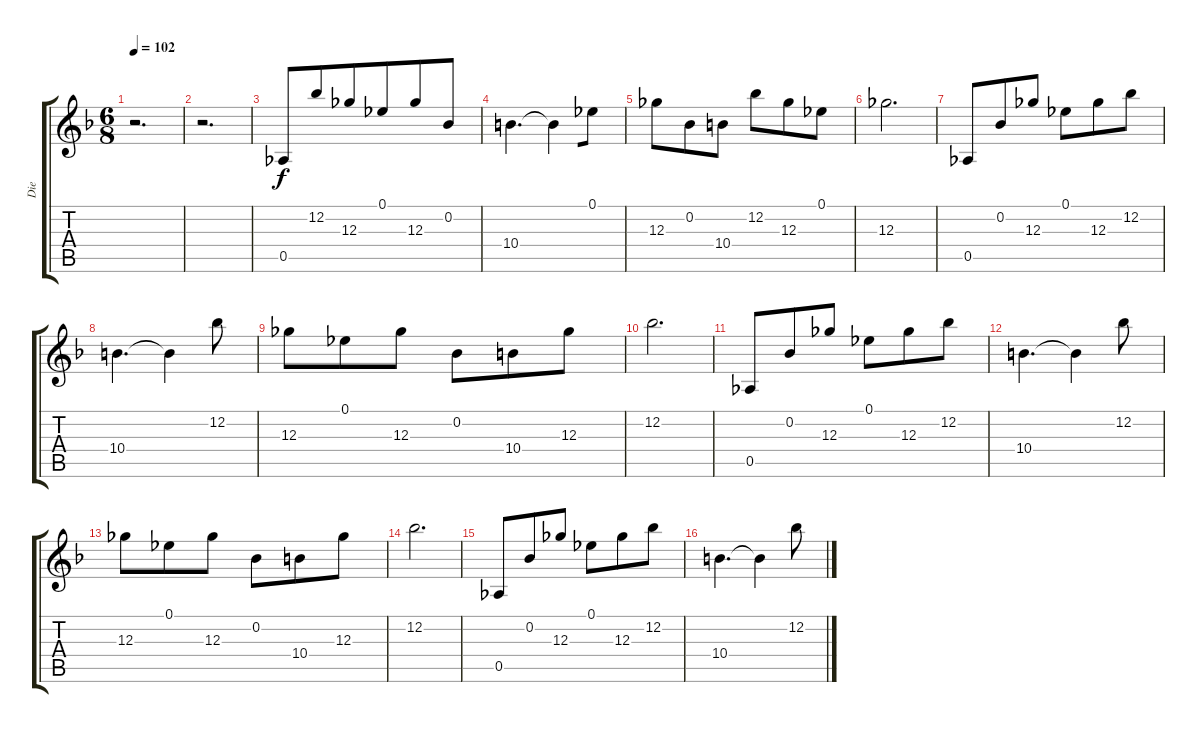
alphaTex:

\track ("Die" "Die") {instrument distortionguitar}
\staff {score tabs}
\tuning (Eb4 Bb3 Gb3 Db3 Ab2 Db2) {hide}
\ts (6 8)
\tempo 102
\clef g2
\ks f
r.2{d dy f} |
r.2{d} |
0.5.8{beam merge} 12.2.8 12.3.8{beam merge} 0.1.8{beam merge} 12.3.8{beam merge} 0.2.8 |
10.4.4{d} 10.4{t}.4{beam merge} 0.1.8 |
12.3.8{beam merge} 0.2.8 10.4.8 12.2.8{beam merge} 12.3.8{beam merge} 0.1.8 |
12.3.2{d} |
0.5.8{beam merge} 0.2.8 12.3.8 0.1.8{beam merge} 12.3.8{beam merge} 12.2.8 |
10.4.4{d beam merge} 10.4{t}.4 12.2.8 |
12.3.8{beam merge} 0.1.8 12.3.8 0.2.8{beam merge} 10.4.8{beam merge} 12.3.8 |
12.2.2{d} |
0.5.8{beam merge} 0.2.8 12.3.8 0.1.8{beam merge} 12.3.8{beam merge} 12.2.8 |
10.4.4{d beam merge} 10.4{t}.4 12.2.8 |
12.3.8{beam merge} 0.1.8 12.3.8 0.2.8{beam merge} 10.4.8{beam merge} 12.3.8 |
12.2.2{d} |
0.5.8{beam merge} 0.2.8 12.3.8 0.1.8{beam merge} 12.3.8{beam merge} 12.2.8 |
10.4.4{d beam merge} 10.4{t}.4 12.2.8
